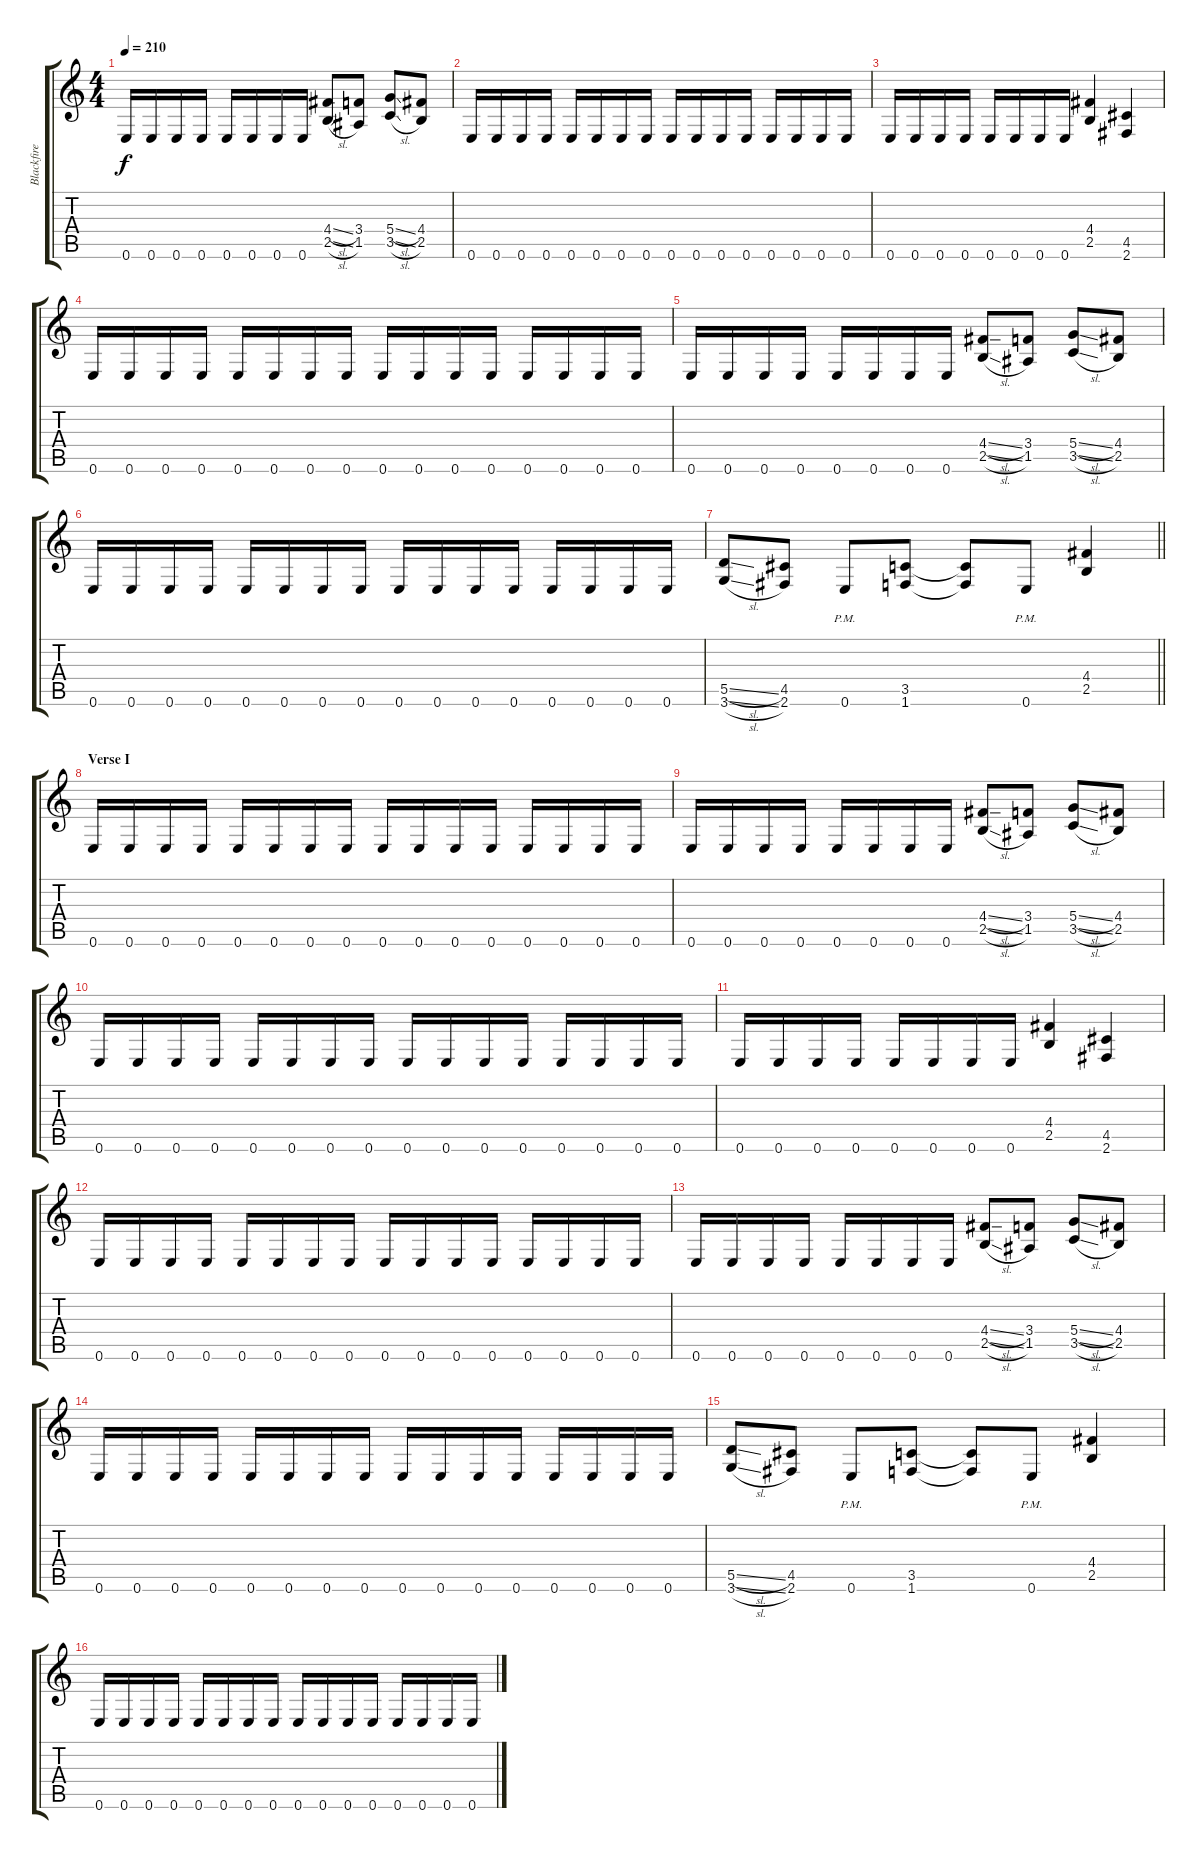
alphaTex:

\track ("Blackfire (r)" "Blackfire ") {instrument distortionguitar}
\staff {score tabs}
\tuning (E4 B3 G3 D3 A2 E2) {hide}
\ts (4 4)
\tempo 210
\clef g2
\ks c
0.6.16{dy f} 0.6.16 0.6.16 0.6.16 0.6.16 0.6.16 0.6.16 0.6.16 (4.4{sl} 2.5{sl}).8 (3.4 1.5).8 (5.4{sl} 3.5{sl}).8 (4.4 2.5).8 |
0.6.16 0.6.16 0.6.16 0.6.16 0.6.16 0.6.16 0.6.16 0.6.16 0.6.16 0.6.16 0.6.16 0.6.16 0.6.16 0.6.16 0.6.16 0.6.16 |
0.6.16 0.6.16 0.6.16 0.6.16 0.6.16 0.6.16 0.6.16 0.6.16 (4.4 2.5).4 (4.5 2.6).4 |
0.6.16 0.6.16 0.6.16 0.6.16 0.6.16 0.6.16 0.6.16 0.6.16 0.6.16 0.6.16 0.6.16 0.6.16 0.6.16 0.6.16 0.6.16 0.6.16 |
0.6.16 0.6.16 0.6.16 0.6.16 0.6.16 0.6.16 0.6.16 0.6.16 (4.4{sl} 2.5{sl}).8 (3.4 1.5).8 (5.4{sl} 3.5{sl}).8 (4.4 2.5).8 |
0.6.16 0.6.16 0.6.16 0.6.16 0.6.16 0.6.16 0.6.16 0.6.16 0.6.16 0.6.16 0.6.16 0.6.16 0.6.16 0.6.16 0.6.16 0.6.16 |
\barLineRight lightlight
(5.5{sl} 3.6{sl}).8 (4.5 2.6).8 0.6{pm}.8 (3.5 1.6).8 (3.5{t} 1.6{t}).8 0.6{pm}.8 (4.4 2.5).4 |
\section ("" "Verse I")
0.6.16 0.6.16 0.6.16 0.6.16 0.6.16 0.6.16 0.6.16 0.6.16 0.6.16 0.6.16 0.6.16 0.6.16 0.6.16 0.6.16 0.6.16 0.6.16 |
0.6.16 0.6.16 0.6.16 0.6.16 0.6.16 0.6.16 0.6.16 0.6.16 (4.4{sl} 2.5{sl}).8 (3.4 1.5).8 (5.4{sl} 3.5{sl}).8 (4.4 2.5).8 |
0.6.16 0.6.16 0.6.16 0.6.16 0.6.16 0.6.16 0.6.16 0.6.16 0.6.16 0.6.16 0.6.16 0.6.16 0.6.16 0.6.16 0.6.16 0.6.16 |
0.6.16 0.6.16 0.6.16 0.6.16 0.6.16 0.6.16 0.6.16 0.6.16 (4.4 2.5).4 (4.5 2.6).4 |
0.6.16 0.6.16 0.6.16 0.6.16 0.6.16 0.6.16 0.6.16 0.6.16 0.6.16 0.6.16 0.6.16 0.6.16 0.6.16 0.6.16 0.6.16 0.6.16 |
0.6.16 0.6.16 0.6.16 0.6.16 0.6.16 0.6.16 0.6.16 0.6.16 (4.4{sl} 2.5{sl}).8 (3.4 1.5).8 (5.4{sl} 3.5{sl}).8 (4.4 2.5).8 |
0.6.16 0.6.16 0.6.16 0.6.16 0.6.16 0.6.16 0.6.16 0.6.16 0.6.16 0.6.16 0.6.16 0.6.16 0.6.16 0.6.16 0.6.16 0.6.16 |
(5.5{sl} 3.6{sl}).8 (4.5 2.6).8 0.6{pm}.8 (3.5 1.6).8 (3.5{t} 1.6{t}).8 0.6{pm}.8 (4.4 2.5).4 |
0.6.16 0.6.16 0.6.16 0.6.16 0.6.16 0.6.16 0.6.16 0.6.16 0.6.16 0.6.16 0.6.16 0.6.16 0.6.16 0.6.16 0.6.16 0.6.16
